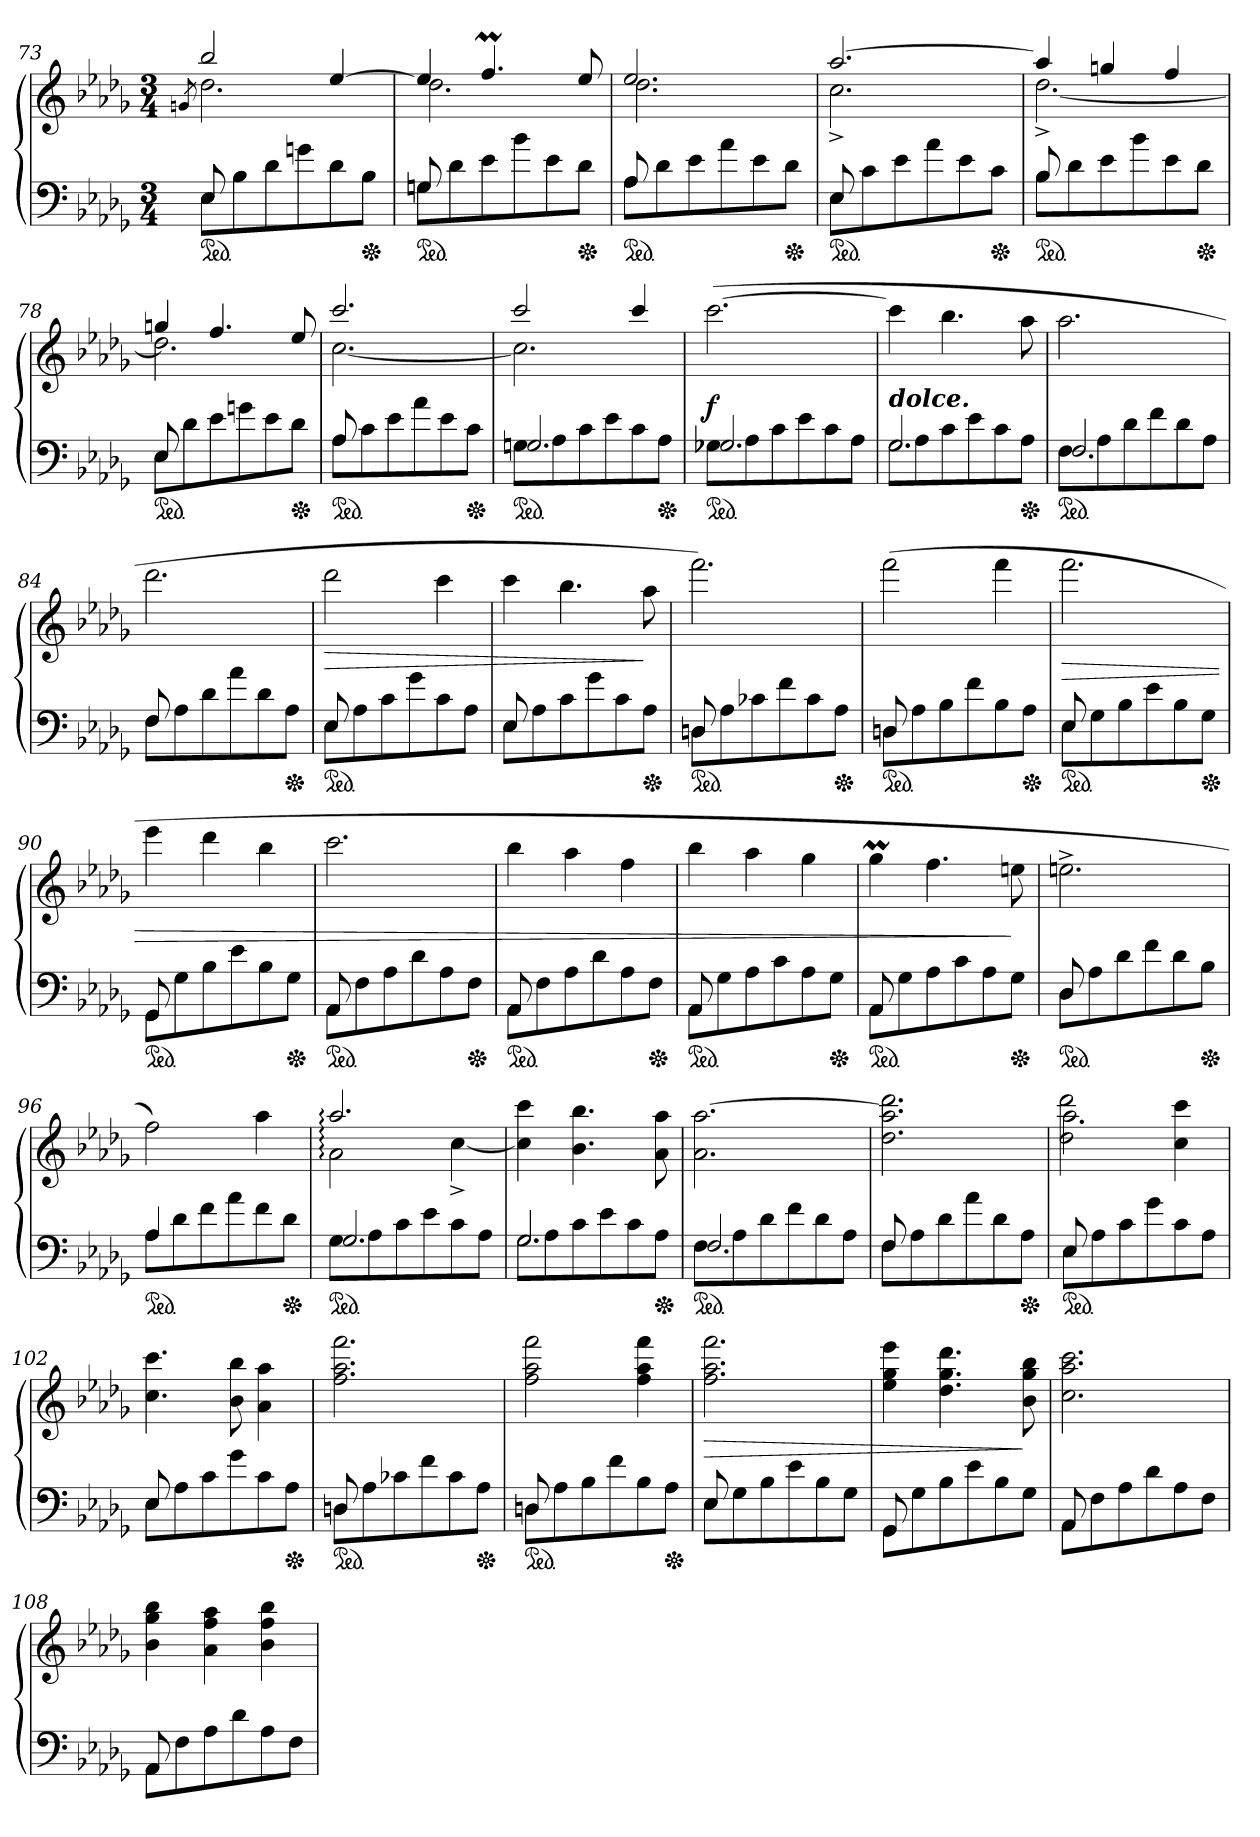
**kern	**kern	**dynam
*part1	*part1	*part1
*staff2	*staff1	*staff1/2
*clefF4	*clefG2	*
*k[b-e-a-d-g-]	*k[b-e-a-d-g-]	*
*M3/4	*M3/4	*
=73	=73	=73
.	8qgn/	.
*^	*^	*
*ped	*	*	*	*
8E-	8E-L	2bb-	2.dd-	.
8rgyy	8B-	.	.	.
2rgyy	8d-	.	.	.
.	8gn	.	.	.
.	8d-	[4ee-	.	.
*Xped	*	*	*	*
.	8B-J	.	.	.
=74	=74	=74	=74	=74
*ped	*	*	*	*
8Gn	8GnL	4ee-]	2.dd-	.
8rbyy	8d-	.	.	.
2rffyy	8e-	4.ffm	.	.
.	8b-	.	.	.
.	8e-	.	.	.
*Xped	*	*	*	*
.	8d-J	8ee-	.	.
=75	=75	=75	=75	=75
*ped	*	*	*	*
8A-	8A-L	2.ee-	2.dd-	.
8rddyy	8d-	.	.	.
2rddyy	8e-	.	.	.
.	8a-	.	.	.
.	8e-	.	.	.
*Xped	*	*	*	*
.	8d-J	.	.	.
=76	=76	=76	=76	=76
*ped	*	*	*	*
8E-	8E-L	[2.aa-	2.cc^<	.
8rbyy	8c	.	.	.
2rddyy	8e-	.	.	.
.	8a-	.	.	.
.	8e-	.	.	.
*Xped	*	*	*	*
.	8cJ	.	.	.
=77	=77	=77	=77	=77
*ped	*	*	*	*
8B-	8B-L	4aa-]	[2.dd-^	.
8rbyy	8d-	.	.	.
2rddyy	8e-	4ggn	.	.
.	8b-	.	.	.
.	8e-	4ff	.	.
*Xped	*	*	*	*
.	8d-J	.	.	.
=78	=78	=78	=78	=78
*ped	*	*	*	*
8E-	8E-L	4ggn	2.dd-]	.
8rbyy	8d-	.	.	.
2rbyy	8e-	4.ff	.	.
.	8gn	.	.	.
.	8e-	.	.	.
*Xped	*	*	*	*
.	8d-J	8ee-	.	.
=79	=79	=79	=79	=79
*ped	*	*	*	*
8A-	8A-L	2.ccc	[2.cc	.
8rbyy	8c	.	.	.
2rbyy	8e-	.	.	.
.	8a-	.	.	.
.	8e-	.	.	.
*Xped	*	*	*	*
.	8cJ	.	.	.
=80	=80	=80	=80	=80
!LO:N:vis=2.	!	!	!	!
*ped	*	*	*	*
8Gn	2.Gn/	2ccc	2.cc]	.
8A-	.	.	.	.
8c	.	.	.	.
8e-	.	.	.	.
8c	.	4ccc	.	.
*Xped	*	*	*	*
8A-\J	.	.	.	.
*	*	*v	*v	*
=81	=81	=81	=81
!LO:N:vis=2.	!	!	!
*ped	*	*	*
8G-X\	2.G-X/	(>[2.ccc	f
8A-	.	.	.
8c	.	.	.
8e-	.	.	.
8c	.	.	.
8A-J	.	.	.
=82	=82	=82	=82
!LO:TX:a:Bi:t=dolce.	!	!	!
!LO:N:vis=2.	!	!	!
8G-\	2.G-/	4ccc]	.
8A-	.	.	.
8c	.	4.bb-	.
8e-	.	.	.
8c	.	.	.
*Xped	*	*	*
8A-J	.	8aa-	.
=83	=83	=83	=83
!LO:N:vis=2.	!	!	!
*ped	*	*	*
8F\	2.F/	2.aa-	.
8A-	.	.	.
8d-	.	.	.
8f	.	.	.
8d-	.	.	.
8A-J	.	.	.
=84	=84	=84	=84
8F	8FL	2.ddd-	.
8rgyy	8A-	.	.
2rgyy	8d-	.	.
.	8a-	.	.
.	8d-	.	.
*Xped	*	*	*
.	8A-J	.	.
=85	=85	=85	=85
*ped	*	*	*
8E-	8E-L	2ddd-	>
8reyy	8A-	.	.
2rgyy	8c	.	.
.	8g-	.	.
.	8c	4ccc	.
.	8A-J	.	.
=86	=86	=86	=86
8E-	8E-L	4ccc	.
8rgyy	8A-	.	.
2rgyy	8c	4.bb-	.
.	8g-	.	.
.	8c	.	.
*Xped	*	*	*
.	8A-J	8aa-	]
=87	=87	=87	=87
*ped	*	*	*
8Dn	8DnL	2.fff)	.
8rgyy	8A-	.	.
2rgyy	8c-X	.	.
.	8f	.	.
.	8c-	.	.
*Xped	*	*	*
.	8A-J	.	.
=88	=88	=88	=88
*ped	*	*	*
8Dn	8DnL	(>2fff	.
8reyy	8A-	.	.
2reyy	8B-	.	.
.	8f	.	.
.	8B-	4fff	.
*Xped	*	*	*
.	8A-J	.	.
=89	=89	=89	=89
*ped	*	*	*
8E-	8E-L	2.fff	>
8reyy	8G-	.	.
2rgyy	8B-	.	.
.	8e-	.	.
.	8B-	.	.
*Xped	*	*	*
.	8G-J	.	.
=90	=90	=90	=90
*ped	*	*	*
8GG-	8GG-L	4eee-	.
8reyy	8G-	.	.
2reyy	8B-	4ddd-	.
.	8e-	.	.
.	8B-	4bb-	.
*Xped	*	*	*
.	8G-J	.	.
=91	=91	=91	=91
*ped	*	*	*
8AA-	8AA-L	2.ccc	.
8reyy	8F	.	.
2reyy	8A-	.	.
.	8d-	.	.
.	8A-	.	.
*Xped	*	*	*
.	8FJ	.	.
=92	=92	=92	=92
*ped	*	*	*
8AA-	8AA-L	4bb-	.
8reyy	8F	.	.
2reyy	8A-	4aa-	.
.	8d-	.	.
.	8A-	4ff	.
*Xped	*	*	*
.	8FJ	.	.
=93	=93	=93	=93
*ped	*	*	*
8AA-	8AA-L	4bb-	.
8rgyy	8G-	.	.
2rgyy	8A-	4aa-	.
.	8c	.	.
.	8A-	4gg-	.
*Xped	*	*	*
.	8G-J	.	.
=94	=94	=94	=94
*ped	*	*	*
8AA-	8AA-L	4gg-M	.
8rgyy	8G-	.	.
2rgyy	8A-	4.ff	.
.	8c	.	.
.	8A-	.	.
*Xped	*	*	*
.	8G-J	8een	]
=95	=95	=95	=95
*ped	*	*	*
8D-	8D-L	2.een^<	.
8rgyy	8A-	.	.
2rbyy	8d-	.	.
.	8f	.	.
.	8d-	.	.
*Xped	*	*	*
.	8B-J	.	.
=96	=96	=96	=96
*ped	*	*	*
4A-	8A-L	2ff)	.
.	8d-	.	.
2rbyy	8f	.	.
.	8a-	.	.
.	8f	4aa-	.
*Xped	*	*	*
.	8d-J	.	.
=97	=97	=97	=97
!LO:N:vis=2.	!	!	!
*	*	*^	*
*ped	*	*	*	*
8G-\	2.G-/	2.aa-:	2a-:	.
8A-	.	.	.	.
8c	.	.	.	.
8e-	.	.	.	.
8c	.	.	[4cc^>	.
8A-J	.	.	.	.
*	*	*v	*v	*
=98	=98	=98	=98
!LO:N:vis=2.	!	!	!
8G-\	2.G-/	4cc] 4ccc	.
8A-	.	.	.
8c	.	4.b- 4.bb-	.
8e-	.	.	.
8c	.	.	.
*Xped	*	*	*
8A-J	.	8a- 8aa-	.
=99	=99	=99	=99
!LO:N:vis=2.	!	!	!
*ped	*	*	*
8F\	2.F/	2.a- [2.aa-	.
8A-	.	.	.
8d-	.	.	.
8f	.	.	.
8d-	.	.	.
8A-J	.	.	.
=100	=100	=100	=100
8F	8FL	2.dd- 2.aa-] 2.ddd-	.
8rgyy	8A-	.	.
2rbyy	8d-	.	.
.	8a-	.	.
.	8d-	.	.
*Xped	*	*	*
.	8A-J	.	.
=101	=101	=101	=101
*	*	*^	*
*ped	*	*	*	*
8E-	8E-L	2.aa-\	2dd- 2ddd-	.
8rgyy	8A-	.	.	.
2rbyy	8c	.	.	.
.	8g-	.	.	.
.	8c	.	4cc 4ccc	.
.	8A-J	.	.	.
*	*	*v	*v	*
=102	=102	=102	=102
8E-	8E-L	4.cc 4.ccc	.
8rgyy	8A-	.	.
2rbyy	8c	.	.
.	8g-	8b- 8bb-	.
.	8c	4a- 4aa-	.
*Xped	*	*	*
.	8A-J	.	.
=103	=103	=103	=103
*ped	*	*	*
8Dn	8DnL	2.ff 2.aa- 2.fff	.
8rgyy	8A-	.	.
2rgyy	8c-X	.	.
.	8f	.	.
.	8c-	.	.
*Xped	*	*	*
.	8A-J	.	.
=104	=104	=104	=104
*ped	*	*	*
8Dn	8DnL	2ff 2aa- 2fff	.
8rgyy	8A-	.	.
2rbyy	8B-	.	.
.	8f	.	.
.	8B-	4ff 4aa- 4fff	.
*Xped	*	*	*
.	8A-J	.	.
=105	=105	=105	=105
8E-	8E-L	2.ff 2.aa- 2.fff	>
8rgyy	8G-	.	.
2rgyy	8B-	.	.
.	8e-	.	.
.	8B-	.	.
.	8G-J	.	.
=106	=106	=106	=106
8GG-	8GG-L	4ee- 4gg- 4eee-	.
8rgyy	8G-	.	.
2rgyy	8B-	4.dd- 4.gg- 4.ddd-	.
.	8e-	.	.
.	8B-	.	.
.	8G-J	8b- 8gg- 8bb-	]
=107	=107	=107	=107
8AA-	8AA-L	2.cc 2.aa- 2.ccc	.
8reyy	8F	.	.
2rgyy	8A-	.	.
.	8d-	.	.
.	8A-	.	.
.	8FJ	.	.
=108	=108	=108	=108
8AA-	8AA-L	4b- 4gg- 4bb-	.
8rgyy	8F	.	.
2rgyy	8A-	4a- 4ff 4aa-	.
.	8d-	.	.
.	8A-	4b- 4ff 4bb-	.
.	8FJ	.	.
*v	*v	*	*
=	=	=
*-	*-	*-
